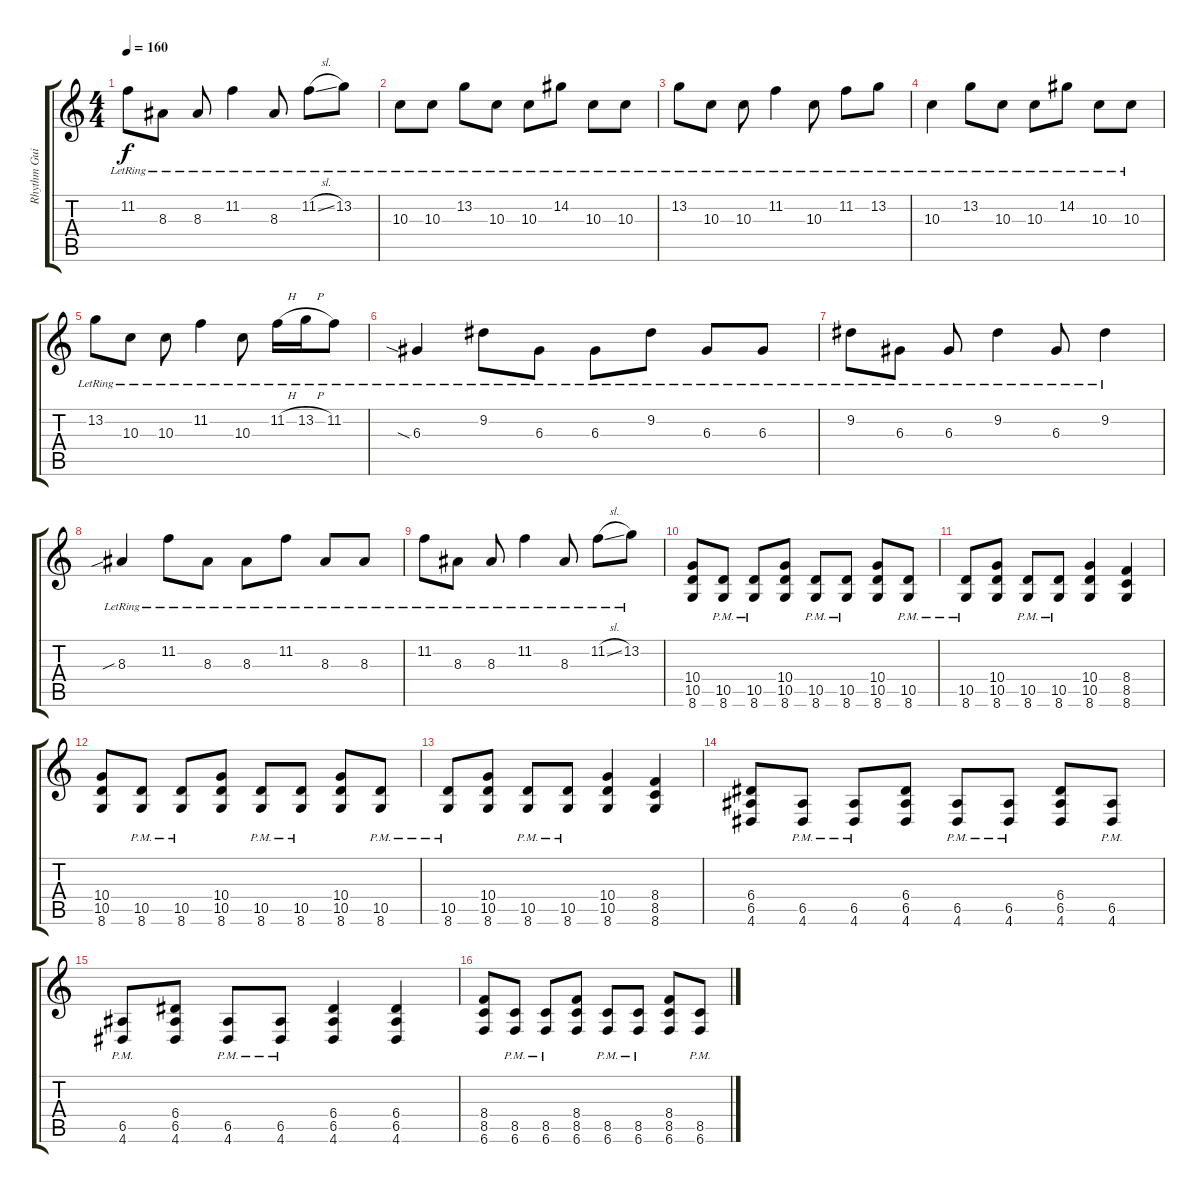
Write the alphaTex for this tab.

\track ("Rhythm Guitar" "Rhythm Gui") {instrument electricguitarclean}
\staff {score tabs}
\tuning (B3 Gb3 D3 A2 E2 B1) {hide}
\ts (4 4)
\tempo 160
\clef g2
\ks c
11.2{lr}.8{dy f} 8.3{lr}.8 8.3{lr}.8 11.2{lr}.4 8.3{lr}.8 11.2{sl lr}.8 13.2{lr}.8 |
10.3{lr}.8 10.3{lr}.8 13.2{lr}.8 10.3{lr}.8 10.3{lr}.8 14.2{lr}.8 10.3{lr}.8 10.3{lr}.8 |
13.2{lr}.8 10.3{lr}.8 10.3{lr}.8 11.2{lr}.4 10.3{lr}.8 11.2{lr}.8 13.2{lr}.8 |
10.3{lr}.4 13.2{lr}.8 10.3{lr}.8 10.3{lr}.8 14.2{lr}.8 10.3{lr}.8 10.3{lr}.8 |
13.2{lr}.8 10.3{lr}.8 10.3{lr}.8 11.2{lr}.4 10.3{lr}.8 11.2{h lr}.16 13.2{h lr}.16 11.2{lr}.8 |
6.3{sia lr}.4 9.2{lr}.8 6.3{lr}.8 6.3{lr}.8 9.2{lr}.8 6.3{lr}.8 6.3{lr}.8 |
9.2{lr}.8 6.3{lr}.8 6.3{lr}.8 9.2{lr}.4 6.3{lr}.8 9.2{lr}.4 |
8.3{sib lr}.4 11.2{lr}.8 8.3{lr}.8 8.3{lr}.8 11.2{lr}.8 8.3{lr}.8 8.3{lr}.8 |
11.2{lr}.8 8.3{lr}.8 8.3{lr}.8 11.2{lr}.4 8.3{lr}.8 11.2{sl lr}.8 13.2{lr}.8 |
(10.4 10.5 8.6).8{instrument distortionguitar} (10.5{pm} 8.6{pm}).8 (10.5{pm} 8.6{pm}).8 (10.4 10.5 8.6).8 (10.5{pm} 8.6{pm}).8 (10.5{pm} 8.6{pm}).8 (10.4 10.5 8.6).8 (10.5{pm} 8.6{pm}).8 |
(10.5{pm} 8.6{pm}).8 (10.4 10.5 8.6).8 (10.5{pm} 8.6{pm}).8 (10.5{pm} 8.6{pm}).8 (10.4 10.5 8.6).4 (8.4 8.5 8.6).4 |
(10.4 10.5 8.6).8 (10.5{pm} 8.6{pm}).8 (10.5{pm} 8.6{pm}).8 (10.4 10.5 8.6).8 (10.5{pm} 8.6{pm}).8 (10.5{pm} 8.6{pm}).8 (10.4 10.5 8.6).8 (10.5{pm} 8.6{pm}).8 |
(10.5{pm} 8.6{pm}).8 (10.4 10.5 8.6).8 (10.5{pm} 8.6{pm}).8 (10.5{pm} 8.6{pm}).8 (10.4 10.5 8.6).4 (8.4 8.5 8.6).4 |
(6.4 6.5 4.6).8 (6.5{pm} 4.6{pm}).8 (6.5{pm} 4.6{pm}).8 (6.4 6.5 4.6).8 (6.5{pm} 4.6{pm}).8 (6.5{pm} 4.6{pm}).8 (6.4 6.5 4.6).8 (6.5{pm} 4.6{pm}).8 |
(6.5{pm} 4.6{pm}).8 (6.4 6.5 4.6).8 (6.5{pm} 4.6{pm}).8 (6.5{pm} 4.6{pm}).8 (6.4 6.5 4.6).4 (6.4 6.5 4.6).4 |
(8.4 8.5 6.6).8 (8.5{pm} 6.6{pm}).8 (8.5{pm} 6.6{pm}).8 (8.4 8.5 6.6).8 (8.5{pm} 6.6{pm}).8 (8.5{pm} 6.6{pm}).8 (8.4 8.5 6.6).8 (8.5{pm} 6.6{pm}).8
